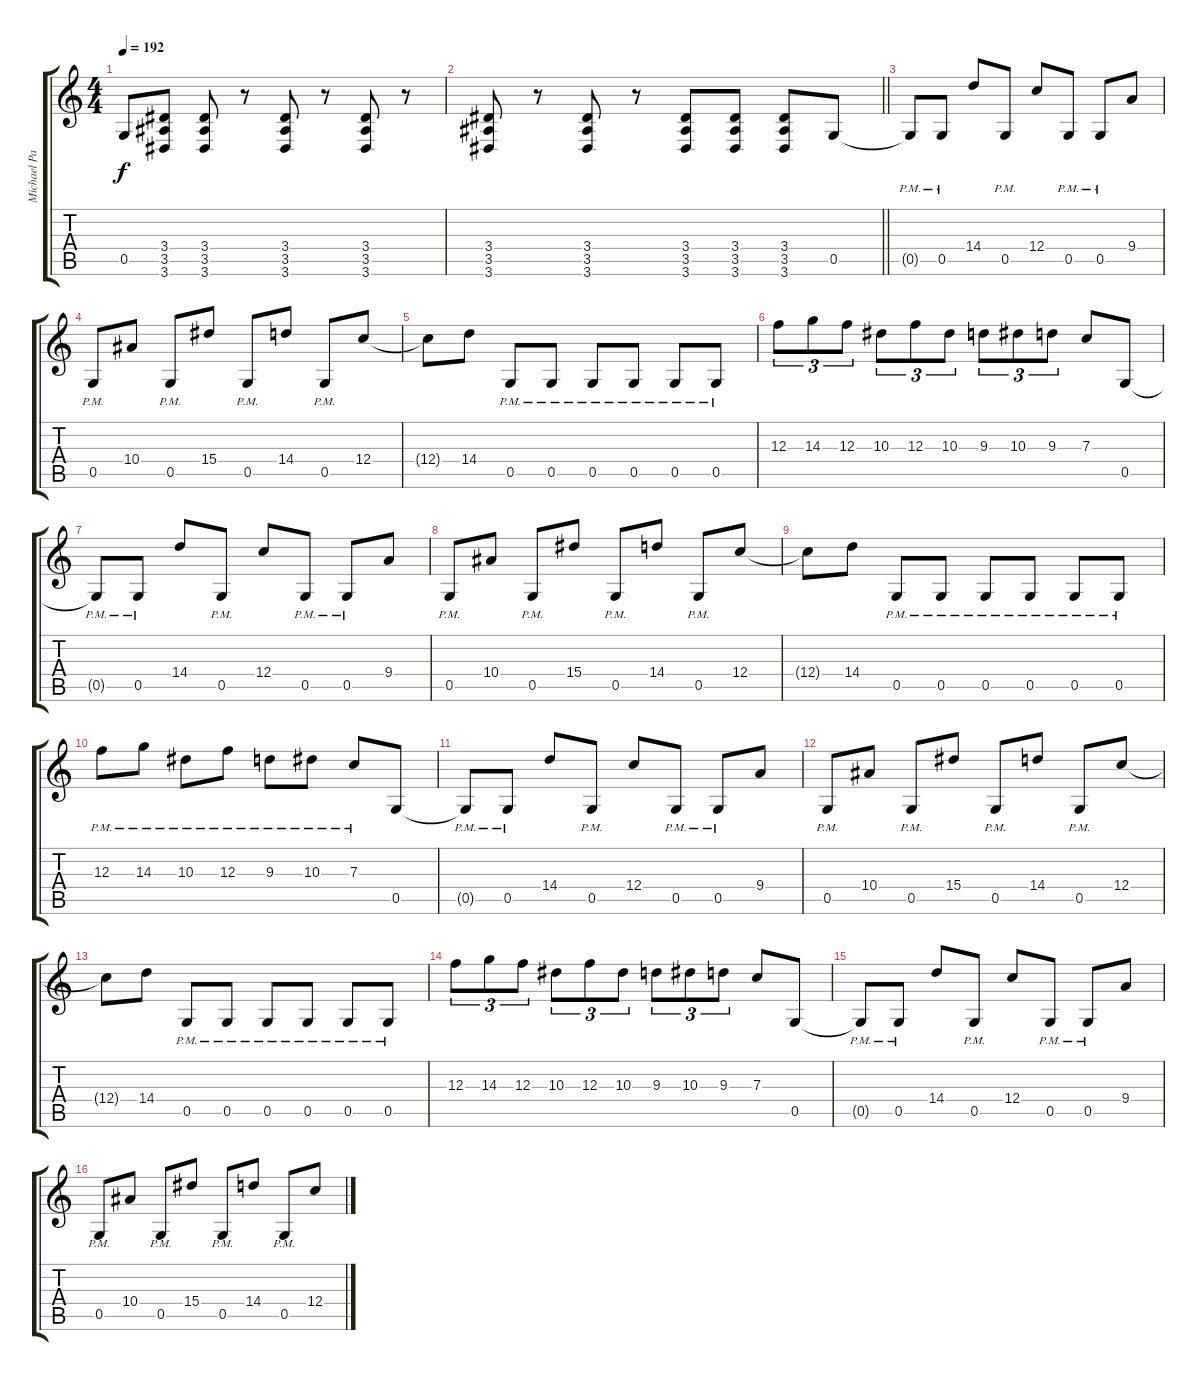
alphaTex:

\track ("Michael Padget" "Michael Pa") {instrument distortionguitar}
\staff {score tabs}
\tuning (C4 A3 F3 C3 G2 C2) {hide}
\ts (4 4)
\tempo 192
\clef g2
\ks c
0.5{t}.8{dy f} (3.4 3.5 3.6).8 (3.4 3.5 3.6).8 r.8 (3.4 3.5 3.6).8 r.8 (3.4 3.5 3.6).8 r.8 |
\barLineRight lightlight
(3.4 3.5 3.6).8 r.8 (3.4 3.5 3.6).8 r.8 (3.4 3.5 3.6).8 (3.4 3.5 3.6).8 (3.4 3.5 3.6).8 0.5.8 |
0.5{pm t}.8 0.5{pm}.8 14.4.8 0.5{pm}.8 12.4.8 0.5{pm}.8 0.5{pm}.8 9.4.8 |
0.5{pm}.8 10.4.8 0.5{pm}.8 15.4.8 0.5{pm}.8 14.4.8 0.5{pm}.8 12.4.8 |
12.4{t}.8 14.4.8 0.5{pm}.8 0.5{pm}.8 0.5{pm}.8 0.5{pm}.8 0.5{pm}.8 0.5{pm}.8 |
12.3.8{tu (3 2)} 14.3.8{tu (3 2)} 12.3.8{tu (3 2)} 10.3.8{tu (3 2)} 12.3.8{tu (3 2)} 10.3.8{tu (3 2)} 9.3.8{tu (3 2)} 10.3.8{tu (3 2)} 9.3.8{tu (3 2)} 7.3.8 0.5.8 |
0.5{pm t}.8 0.5{pm}.8 14.4.8 0.5{pm}.8 12.4.8 0.5{pm}.8 0.5{pm}.8 9.4.8 |
0.5{pm}.8 10.4.8 0.5{pm}.8 15.4.8 0.5{pm}.8 14.4.8 0.5{pm}.8 12.4.8 |
12.4{t}.8 14.4.8 0.5{pm}.8 0.5{pm}.8 0.5{pm}.8 0.5{pm}.8 0.5{pm}.8 0.5{pm}.8 |
12.3{pm}.8 14.3{pm}.8 10.3{pm}.8 12.3{pm}.8 9.3{pm}.8 10.3{pm}.8 7.3{pm}.8 0.5.8 |
0.5{pm t}.8 0.5{pm}.8 14.4.8 0.5{pm}.8 12.4.8 0.5{pm}.8 0.5{pm}.8 9.4.8 |
0.5{pm}.8 10.4.8 0.5{pm}.8 15.4.8 0.5{pm}.8 14.4.8 0.5{pm}.8 12.4.8 |
12.4{t}.8 14.4.8 0.5{pm}.8 0.5{pm}.8 0.5{pm}.8 0.5{pm}.8 0.5{pm}.8 0.5{pm}.8 |
12.3.8{tu (3 2)} 14.3.8{tu (3 2)} 12.3.8{tu (3 2)} 10.3.8{tu (3 2)} 12.3.8{tu (3 2)} 10.3.8{tu (3 2)} 9.3.8{tu (3 2)} 10.3.8{tu (3 2)} 9.3.8{tu (3 2)} 7.3.8 0.5.8 |
0.5{pm t}.8 0.5{pm}.8 14.4.8 0.5{pm}.8 12.4.8 0.5{pm}.8 0.5{pm}.8 9.4.8 |
0.5{pm}.8 10.4.8 0.5{pm}.8 15.4.8 0.5{pm}.8 14.4.8 0.5{pm}.8 12.4.8
